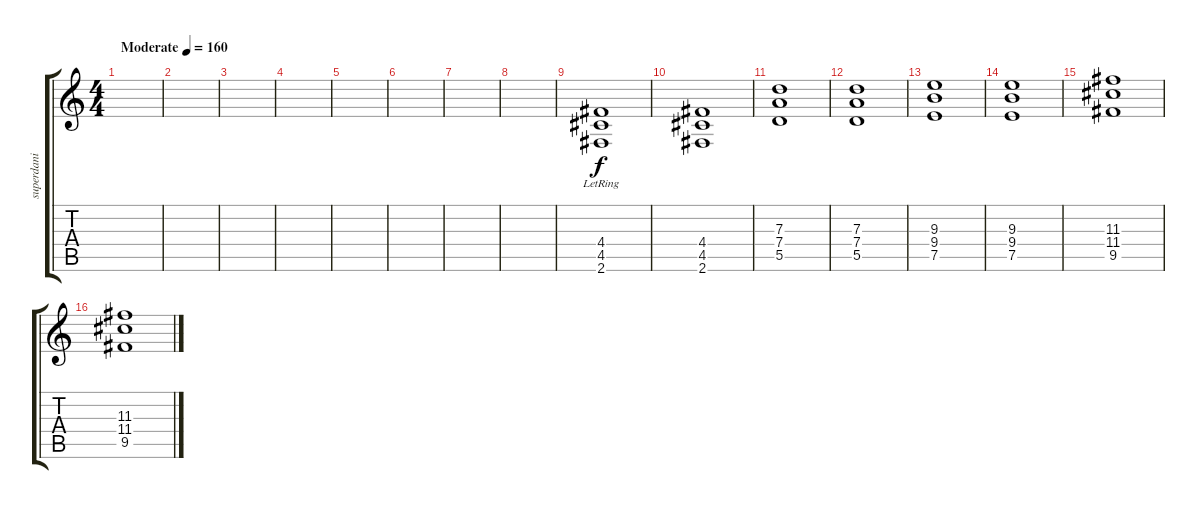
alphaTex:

\track ("superdani" "superdani") {instrument distortionguitar}
\staff {score tabs}
\tuning (E4 B3 G3 D3 A2 E2) {hide}
\ts (4 4)
\tempo (160 "Moderate")
\clef g2
\ks c
|
|
|
|
|
|
|
|
(4.4{lr} 4.5 2.6{lr}).1 |
(4.4 4.5 2.6).1 |
(7.3 7.4 5.5).1 |
(7.3 7.4 5.5).1 |
(9.3 9.4 7.5).1 |
(9.3 9.4 7.5).1 |
(11.3 11.4 9.5).1 |
(11.3 11.4 9.5).1
